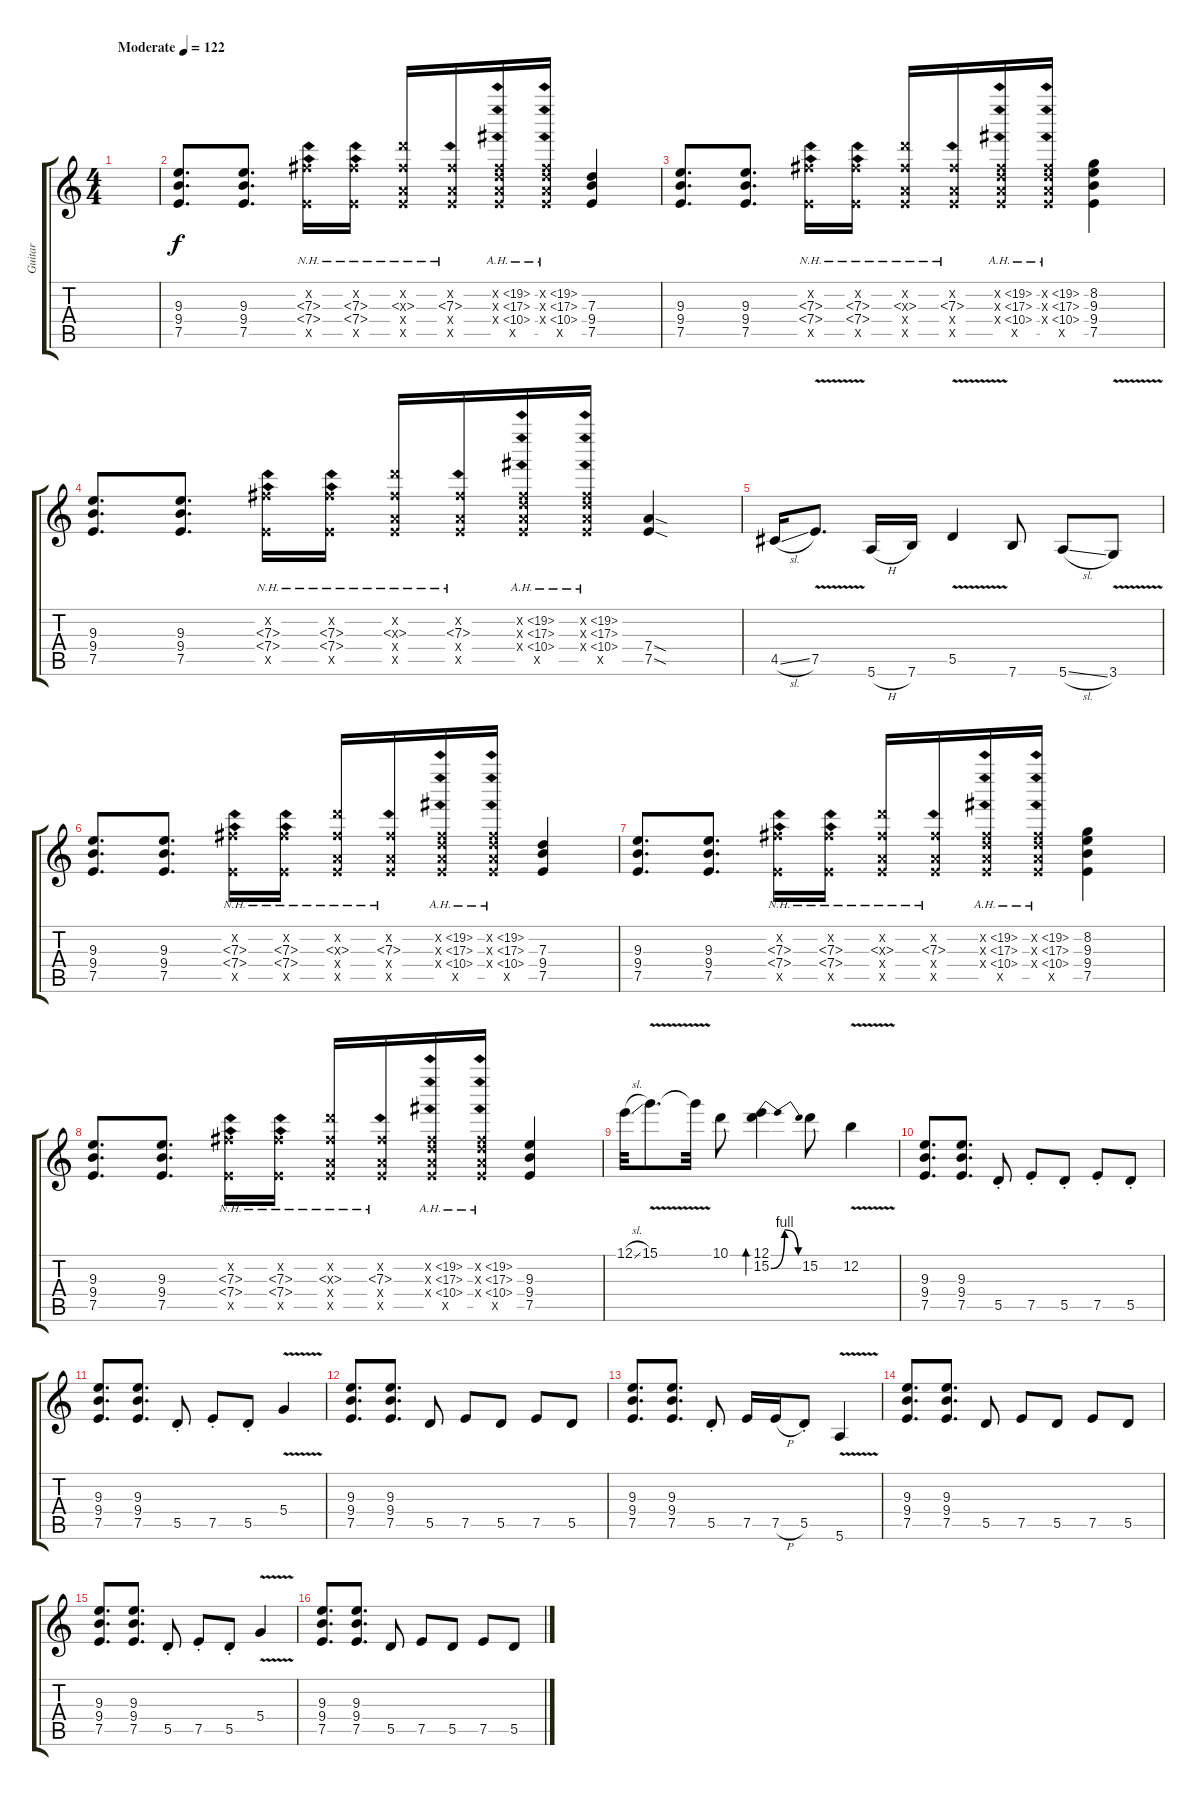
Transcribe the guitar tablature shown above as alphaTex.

\track ("Guitar" "Guitar") {instrument distortionguitar}
\staff {score tabs}
\tuning (E4 B3 G3 D3 A2 E2) {hide}
\ts (4 4)
\tempo (122 "Moderate")
\clef g2
\ks c
|
(9.3 9.4 7.5).8{d} (9.3 9.4 7.5).8{d} (7.2{x} 7.3{nh} 7.4{nh} 7.5{x}).16 (7.2{x} 7.3{nh} 7.4{nh} 7.5{x}).16 (7.2{x} 7.3{nh x} 7.4{x} 7.5{x}).16 (7.2{x} 7.3{nh} 7.4{x} 7.5{x}).16 (7.2{ah 12 x} 7.3{ah 10 x} 7.4{ah 3 x} 7.5{x}).16 (7.2{ah 12 x} 7.3{ah 10 x} 7.4{ah 3 x} 7.5{x}).16 (7.3 9.4 7.5).4 |
(9.3 9.4 7.5).8{d} (9.3 9.4 7.5).8{d} (7.2{x} 7.3{nh} 7.4{nh} 7.5{x}).16 (7.2{x} 7.3{nh} 7.4{nh} 7.5{x}).16 (7.2{x} 7.3{nh x} 7.4{x} 7.5{x}).16 (7.2{x} 7.3{nh} 7.4{x} 7.5{x}).16 (7.2{ah 12 x} 7.3{ah 10 x} 7.4{ah 3 x} 7.5{x}).16 (7.2{ah 12 x} 7.3{ah 10 x} 7.4{ah 3 x} 7.5{x}).16 (8.2 9.3 9.4 7.5).4 |
(9.3 9.4 7.5).8{d} (9.3 9.4 7.5).8{d} (7.2{x} 7.3{nh} 7.4{nh} 7.5{x}).16 (7.2{x} 7.3{nh} 7.4{nh} 7.5{x}).16 (7.2{x} 7.3{nh x} 7.4{x} 7.5{x}).16 (7.2{x} 7.3{nh} 7.4{x} 7.5{x}).16 (7.2{ah 12 x} 7.3{ah 10 x} 7.4{ah 3 x} 7.5{x}).16 (7.2{ah 12 x} 7.3{ah 10 x} 7.4{ah 3 x} 7.5{x}).16 (7.4{sod} 7.5{sod}).4 |
4.5{sl}.16 7.5{v}.8{d} 5.6{h}.16 7.6.16 5.5{v}.4 7.6.8 5.6{sl}.8 3.6{v}.8 |
(9.3 9.4 7.5).8{d} (9.3 9.4 7.5).8{d} (7.2{x} 7.3{nh} 7.4{nh} 7.5{x}).16 (7.2{x} 7.3{nh} 7.4{nh} 7.5{x}).16 (7.2{x} 7.3{nh x} 7.4{x} 7.5{x}).16 (7.2{x} 7.3{nh} 7.4{x} 7.5{x}).16 (7.2{ah 12 x} 7.3{ah 10 x} 7.4{ah 3 x} 7.5{x}).16 (7.2{ah 12 x} 7.3{ah 10 x} 7.4{ah 3 x} 7.5{x}).16 (7.3 9.4 7.5).4 |
(9.3 9.4 7.5).8{d} (9.3 9.4 7.5).8{d} (7.2{x} 7.3{nh} 7.4{nh} 7.5{x}).16 (7.2{x} 7.3{nh} 7.4{nh} 7.5{x}).16 (7.2{x} 7.3{nh x} 7.4{x} 7.5{x}).16 (7.2{x} 7.3{nh} 7.4{x} 7.5{x}).16 (7.2{ah 12 x} 7.3{ah 10 x} 7.4{ah 3 x} 7.5{x}).16 (7.2{ah 12 x} 7.3{ah 10 x} 7.4{ah 3 x} 7.5{x}).16 (8.2 9.3 9.4 7.5).4 |
(9.3 9.4 7.5).8{d} (9.3 9.4 7.5).8{d} (7.2{x} 7.3{nh} 7.4{nh} 7.5{x}).16 (7.2{x} 7.3{nh} 7.4{nh} 7.5{x}).16 (7.2{x} 7.3{nh x} 7.4{x} 7.5{x}).16 (7.2{x} 7.3{nh} 7.4{x} 7.5{x}).16 (7.2{ah 12 x} 7.3{ah 10 x} 7.4{ah 3 x} 7.5{x}).16 (7.2{ah 12 x} 7.3{ah 10 x} 7.4{ah 3 x} 7.5{x}).16 (9.3 9.4 7.5).4 |
12.1{sl}.32 15.1{v}.8{d} 15.1{t}.32 10.1.8 (12.1 15.2{be (bendrelease 0 0 25 4 46 4 60 0)}).4{bd 480} 15.2.8 12.2{v}.4 |
(9.3 9.4 7.5).8{d} (9.3 9.4 7.5).8{d} 5.5{st}.8 7.5{st}.8 5.5{st}.8 7.5{st}.8 5.5{st}.8 |
(9.3 9.4 7.5).8{d} (9.3 9.4 7.5).8{d} 5.5{st}.8 7.5{st}.8 5.5{st}.8 5.4{v}.4 |
(9.3 9.4 7.5).8{d} (9.3 9.4 7.5).8{d} 5.5.8 7.5.8 5.5.8 7.5.8 5.5.8 |
(9.3 9.4 7.5).8{d} (9.3 9.4 7.5).8{d} 5.5{st}.8 7.5.16 7.5{h}.16 5.5{st}.8 5.6{v}.4 |
(9.3 9.4 7.5).8{d} (9.3 9.4 7.5).8{d} 5.5.8 7.5.8 5.5.8 7.5.8 5.5.8 |
(9.3 9.4 7.5).8{d} (9.3 9.4 7.5).8{d} 5.5{st}.8 7.5{st}.8 5.5{st}.8 5.4{v}.4 |
(9.3 9.4 7.5).8{d} (9.3 9.4 7.5).8{d} 5.5.8 7.5.8 5.5.8 7.5.8 5.5.8
